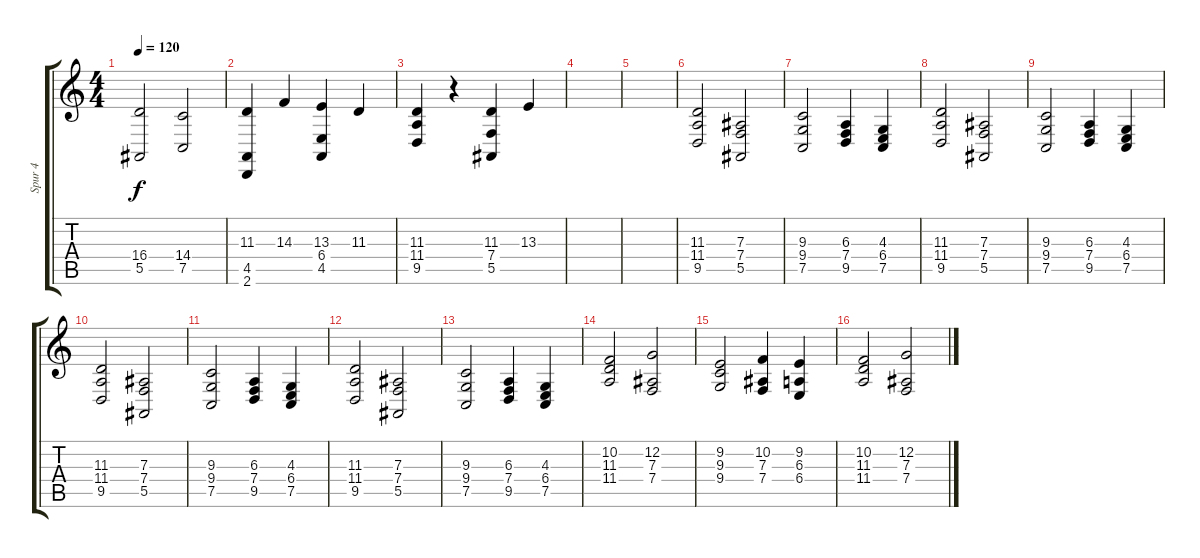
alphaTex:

\track ("Spur 4" "Spur 4") {instrument cello}
\staff {score tabs}
\tuning (C4 G3 Eb3 Bb2 F2 C2) {hide}
\ts (4 4)
\tempo 120
\clef g2
\ks c
(16.4 5.5).2{dy f} (14.4 7.5).2 |
(11.3 4.5 2.6).4 14.3.4 (13.3 6.4 4.5).4 11.3.4 |
(11.3 11.4 9.5).4 r.4 (11.3 7.4 5.5).4 13.3.4 |
|
|
(11.3 11.4 9.5).2 (7.3 7.4 5.5).2 |
(9.3 9.4 7.5).2 (6.3 7.4 9.5).4 (4.3 6.4 7.5).4 |
(11.3 11.4 9.5).2 (7.3 7.4 5.5).2 |
(9.3 9.4 7.5).2 (6.3 7.4 9.5).4 (4.3 6.4 7.5).4 |
(11.3 11.4 9.5).2 (7.3 7.4 5.5).2 |
(9.3 9.4 7.5).2 (6.3 7.4 9.5).4 (4.3 6.4 7.5).4 |
(11.3 11.4 9.5).2 (7.3 7.4 5.5).2 |
(9.3 9.4 7.5).2 (6.3 7.4 9.5).4 (4.3 6.4 7.5).4 |
(10.2 11.3 11.4).2{instrument choiraahs} (12.2 7.3 7.4).2 |
(9.2 9.3 9.4).2 (10.2 7.3 7.4).4 (9.2 6.3 6.4).4 |
(10.2 11.3 11.4).2{instrument choiraahs} (12.2 7.3 7.4).2
